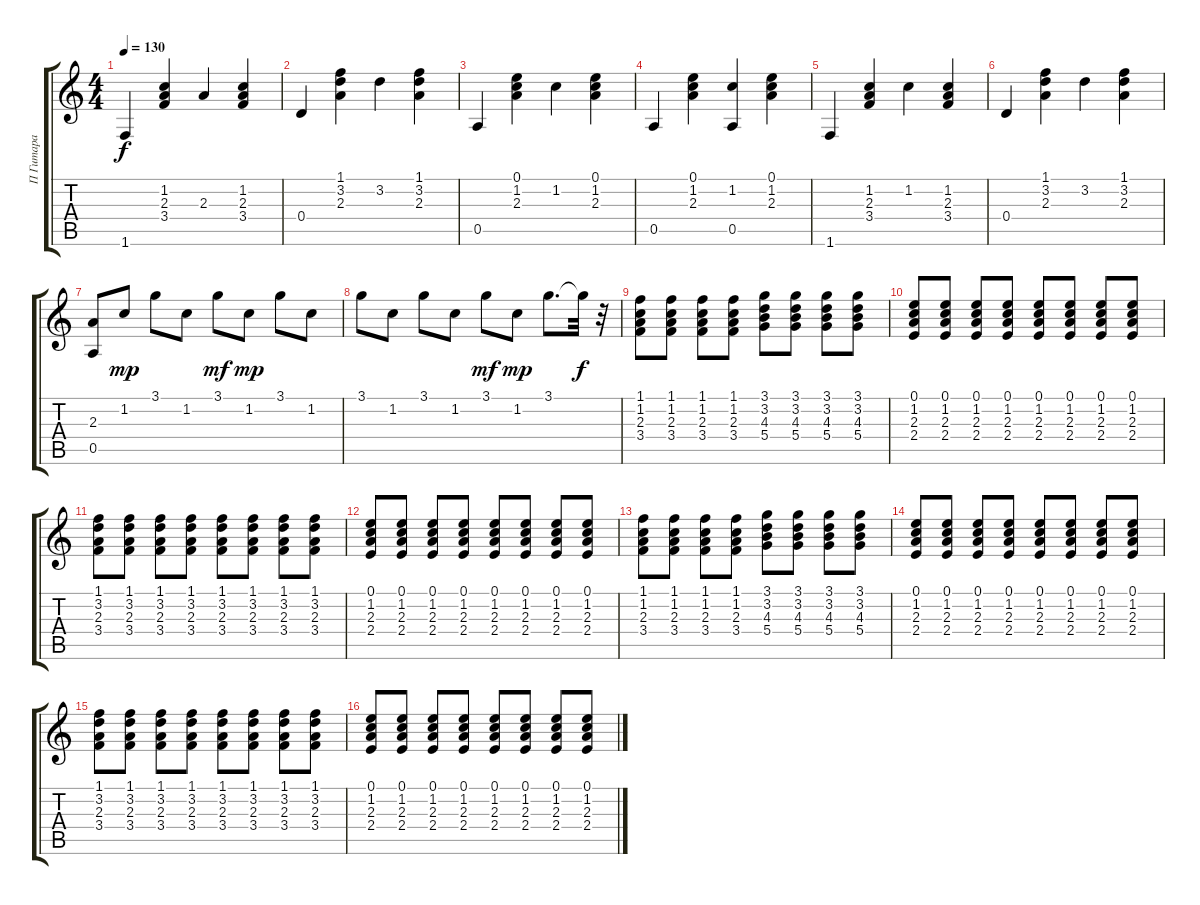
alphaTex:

\track ("П Гитара" "П Гитара") {instrument acousticguitarsteel}
\staff {score tabs}
\tuning (E4 B3 G3 D3 A2 E2) {hide}
\ts (4 4)
\tempo 130
\clef g2
\ks c
1.6.4{dy f} (1.2 2.3 3.4).4 2.3.4 (1.2 2.3 3.4).4 |
0.4.4 (1.1 3.2 2.3).4 3.2.4 (1.1 3.2 2.3).4 |
0.5.4 (0.1 1.2 2.3).4 1.2.4 (0.1 1.2 2.3).4 |
0.5.4 (0.1 1.2 2.3).4 (1.2 0.5).4 (0.1 1.2 2.3).4 |
1.6.4 (1.2 2.3 3.4).4 1.2.4 (1.2 2.3 3.4).4 |
0.4.4 (1.1 3.2 2.3).4 3.2.4 (1.1 3.2 2.3).4 |
(2.3 0.5).8 1.2.8{dy mp} 3.1.8 1.2.8 3.1.8{dy mf} 1.2.8{dy mp} 3.1.8 1.2.8 |
3.1.8 1.2.8 3.1.8 1.2.8 3.1.8{dy mf} 1.2.8{dy mp} 3.1.8{d} 3.1{t}.32{dy f} r.32 |
(1.1 1.2 2.3 3.4).8 (1.1 1.2 2.3 3.4).8 (1.1 1.2 2.3 3.4).8 (1.1 1.2 2.3 3.4).8 (3.1 3.2 4.3 5.4).8 (3.1 3.2 4.3 5.4).8 (3.1 3.2 4.3 5.4).8 (3.1 3.2 4.3 5.4).8 |
(0.1 1.2 2.3 2.4).8 (0.1 1.2 2.3 2.4).8 (0.1 1.2 2.3 2.4).8 (0.1 1.2 2.3 2.4).8 (0.1 1.2 2.3 2.4).8 (0.1 1.2 2.3 2.4).8 (0.1 1.2 2.3 2.4).8 (0.1 1.2 2.3 2.4).8 |
(1.1 3.2 2.3 3.4).8 (1.1 3.2 2.3 3.4).8 (1.1 3.2 2.3 3.4).8 (1.1 3.2 2.3 3.4).8 (1.1 3.2 2.3 3.4).8 (1.1 3.2 2.3 3.4).8 (1.1 3.2 2.3 3.4).8 (1.1 3.2 2.3 3.4).8 |
(0.1 1.2 2.3 2.4).8 (0.1 1.2 2.3 2.4).8 (0.1 1.2 2.3 2.4).8 (0.1 1.2 2.3 2.4).8 (0.1 1.2 2.3 2.4).8 (0.1 1.2 2.3 2.4).8 (0.1 1.2 2.3 2.4).8 (0.1 1.2 2.3 2.4).8 |
(1.1 1.2 2.3 3.4).8 (1.1 1.2 2.3 3.4).8 (1.1 1.2 2.3 3.4).8 (1.1 1.2 2.3 3.4).8 (3.1 3.2 4.3 5.4).8 (3.1 3.2 4.3 5.4).8 (3.1 3.2 4.3 5.4).8 (3.1 3.2 4.3 5.4).8 |
(0.1 1.2 2.3 2.4).8 (0.1 1.2 2.3 2.4).8 (0.1 1.2 2.3 2.4).8 (0.1 1.2 2.3 2.4).8 (0.1 1.2 2.3 2.4).8 (0.1 1.2 2.3 2.4).8 (0.1 1.2 2.3 2.4).8 (0.1 1.2 2.3 2.4).8 |
(1.1 3.2 2.3 3.4).8 (1.1 3.2 2.3 3.4).8 (1.1 3.2 2.3 3.4).8 (1.1 3.2 2.3 3.4).8 (1.1 3.2 2.3 3.4).8 (1.1 3.2 2.3 3.4).8 (1.1 3.2 2.3 3.4).8 (1.1 3.2 2.3 3.4).8 |
(0.1 1.2 2.3 2.4).8 (0.1 1.2 2.3 2.4).8 (0.1 1.2 2.3 2.4).8 (0.1 1.2 2.3 2.4).8 (0.1 1.2 2.3 2.4).8 (0.1 1.2 2.3 2.4).8 (0.1 1.2 2.3 2.4).8 (0.1 1.2 2.3 2.4).8
